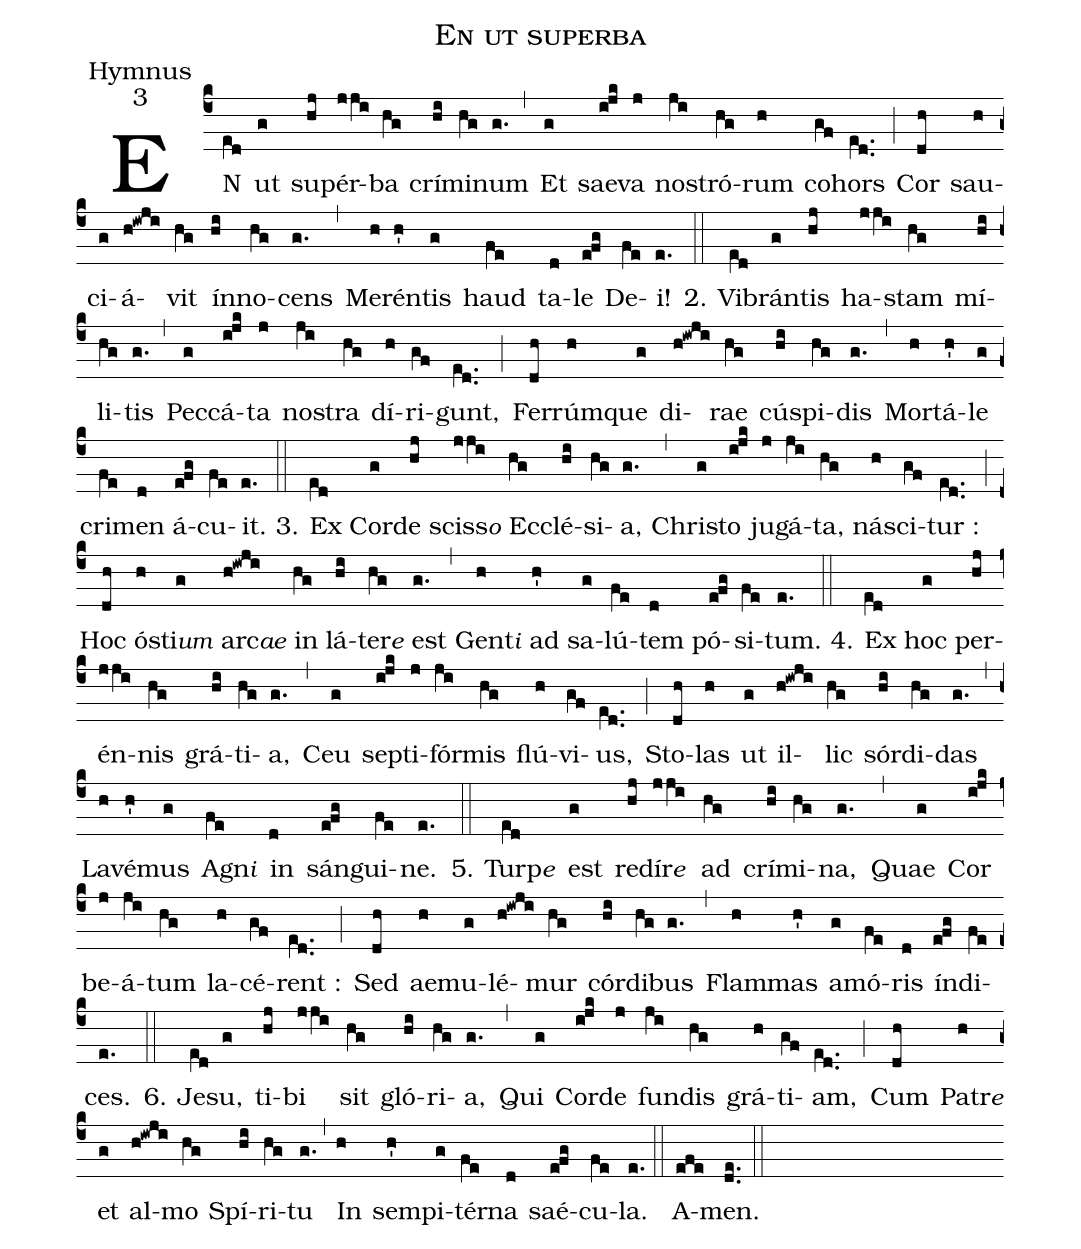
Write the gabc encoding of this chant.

name:En ut superba;
office-part:Hymnus;
mode:3;
%%
(c4) EN(e[ll:1]d) ut(g) su(hj)pér(jji)ba(hg) crí(hi)mi(hg)num(g.) (,) Et(g) sae(ijk)va(j) no(ji)stró(hg)rum(h) co(gf)hors(e[ll:1]d..) (;) Cor(dh) sau(h)ci(g)á(h!iwji)vit(hg) ín(hi)no(hg)cens(g.) (,) Me(h)rén(h')tis(g) haud(fe) ta(d)le(efg) De(fe)i!(e.) (::)
2. Vi(e[ll:1]d)brán(g)tis(hj) ha(jji)stam(hg) mí(hi)li(hg)tis(g.) (,) Pec(g)cá(ijk)ta(j) no(ji)stra(hg) dí(h)ri(gf)gunt,(e[ll:1]d..) (;) Fer(dh)rúm(h)que(g) di(h!iwji)rae(hg) cú(hi)spi(hg)dis(g.) (,) Mor(h)tá(h')le(g) cri(fe)men(d) á(efg)cu(fe)it.(e.) (::)
3. Ex(e[ll:1]d) Cor(g)de(hj) sciss<e>o</e>(jji) Ec(hg)clé(hi)si(hg)a,(g.) (,) Chri(g)sto(ijk) ju(j)gá(ji)ta,(hg) ná(h)sci(gf)tur :(e[ll:1]d..) (;) Hoc(dh) ó(h)sti<e>um</e>(g) arc<e>ae</e>(h!iwji) in(hg) lá(hi)ter<e>e</e>(hg) est(g.) (,) Gent<e>i</e>(h) ad(h') sa(g)lú(fe)tem(d) pó(efg)si(fe)tum.(e.) (::)
4. Ex(e[ll:1]d) hoc(g) per(hj)én(jji)nis(hg) grá(hi)ti(hg)a,(g.) (,) Ceu(g) se(ijk)pti(j)fór(ji)mis(hg) flú(h)vi(gf)us,(e[ll:1]d..) (;) Sto(dh)las(h) ut(g) il(h!iwji)lic(hg) sór(hi)di(hg)das(g.) (,) La(h)vé(h')mus(g) Agn<e>i</e>(fe) in(d) sán(efg)gui(fe)ne.(e.) (::)
5. Turp<e>e</e>(e[ll:1]d) est(g) re(hj)dír<e>e</e>(jji) ad(hg) crí(hi)mi(hg)na,(g.) (,) Quae(g) Cor(ijk) be(j)á(ji)tum(hg) la(h)cé(gf)rent :(e[ll:1]d..) (;) Sed(dh) ae(h)mu(g)lé(h!iwji)mur(hg) cór(hi)di(hg)bus(g.) (,) Flam(h)mas(h') a(g)mó(fe)ris(d) ín(efg)di(fe)ces.(e.) (::)
6. Je(e[ll:1]d)su,(g) ti(hj)bi(jji) sit(hg) gló(hi)ri(hg)a,(g.) (,) Qui(g) Cor(ijk)de(j) fun(ji)dis(hg) grá(h)ti(gf)am,(e[ll:1]d..) (;) Cum(dh) Patr<e>e</e>(h) et(g) al(h!iwji)mo(hg) Spí(hi)ri(hg)tu(g.) (,) In(h) sem(h')pi(g)tér(fe)na(d) saé(efg)cu(fe)la.(e.) (::)
A(efe)men.(de..) (::)
